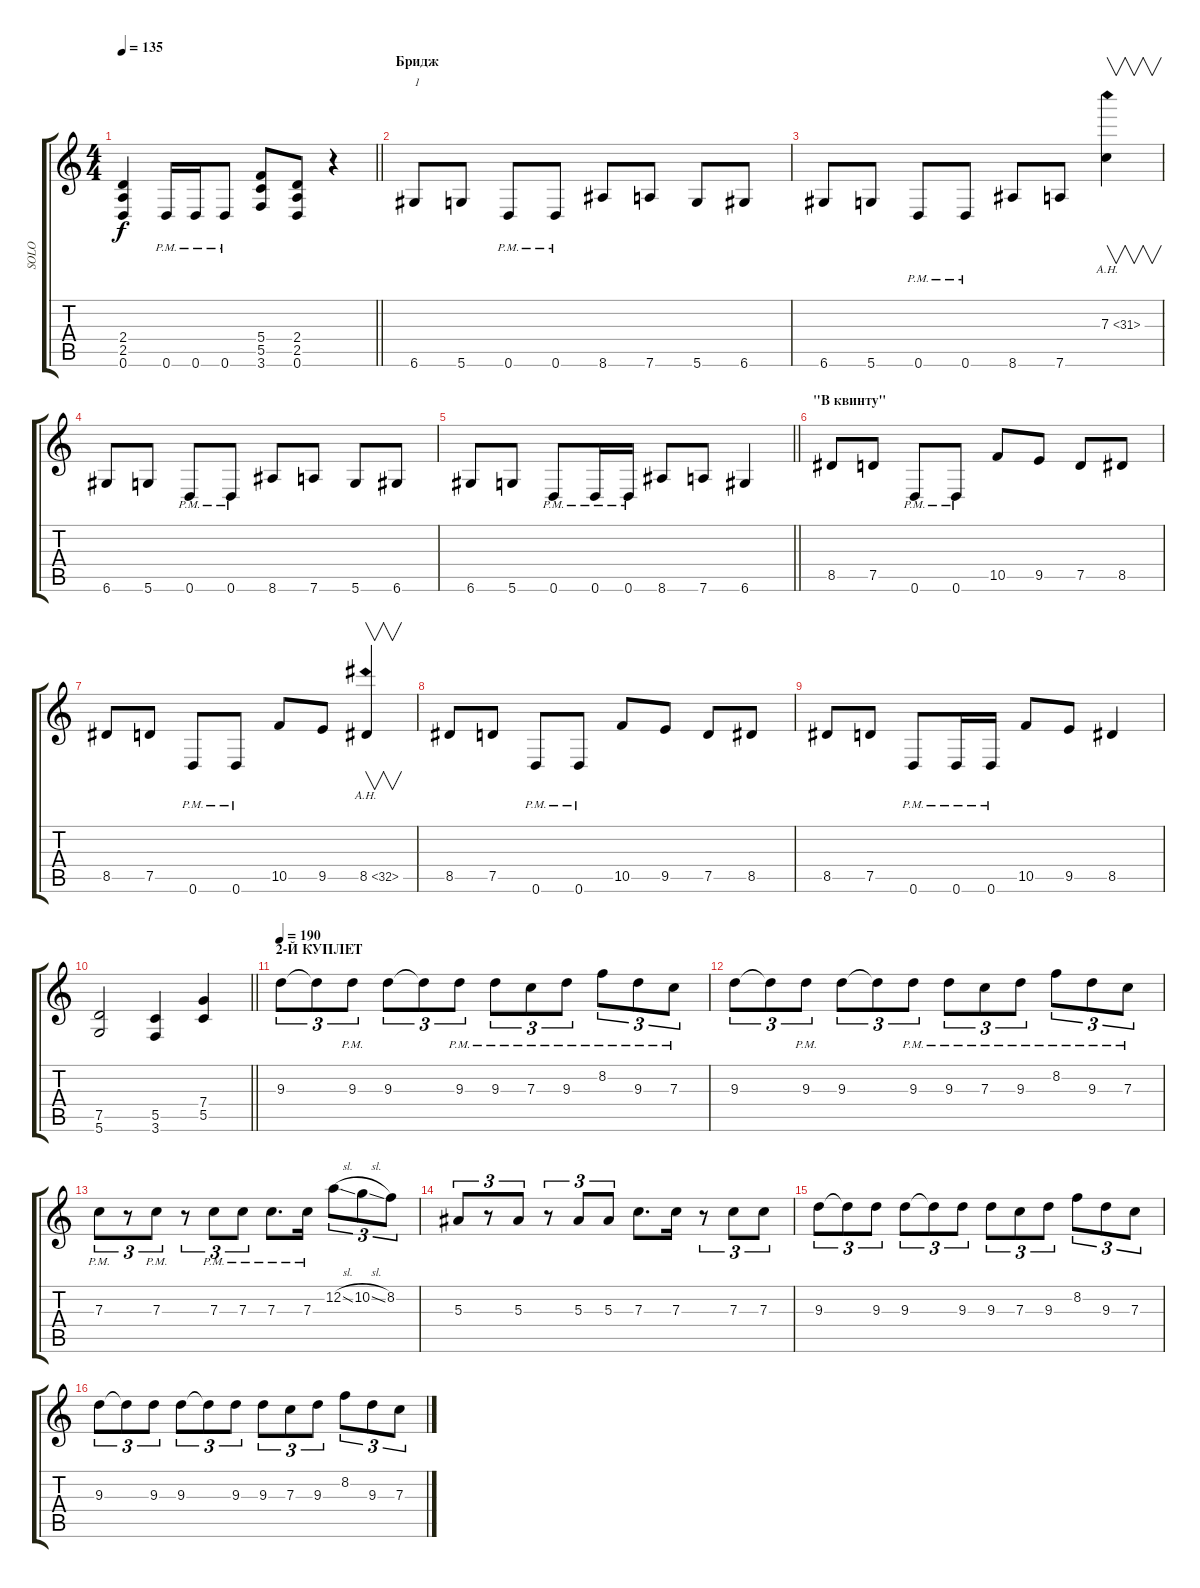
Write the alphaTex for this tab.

\track ("SOLO" "SOLO") {instrument distortionguitar}
\staff {score tabs}
\tuning (D4 A3 F3 C3 G2 D2) {hide}
\ts (4 4)
\tempo 135
\clef g2
\barLineRight lightlight
\ks c
(2.4 2.5 0.6).4{dy f instrument distortionguitar} 0.6{pm}.16{volume 16} 0.6{pm}.16{volume 15} 0.6{pm}.8{volume 15} (5.4 5.5 3.6).8{volume 10} (2.4 2.5 0.6).8 r.4 |
\section ("" "Бридж")
6.6.8{txt "1"} 5.6.8 0.6{pm}.8 0.6{pm}.8 8.6.8 7.6.8 5.6.8 6.6.8 |
6.6.8 5.6.8 0.6{pm}.8 0.6{pm}.8 8.6.8 7.6.8 7.3{ah 24}.4{v} |
6.6.8 5.6.8 0.6{pm}.8 0.6{pm}.8 8.6.8 7.6.8 5.6.8 6.6.8 |
\barLineRight lightlight
6.6.8 5.6.8 0.6{pm}.8 0.6{pm}.16 0.6{pm}.16 8.6.8 7.6.8 6.6.4 |
\section ("" "\"В квинту\"")
8.5.8 7.5.8 0.6{pm}.8 0.6{pm}.8 10.5.8 9.5.8 7.5.8 8.5.8 |
8.5.8 7.5.8 0.6{pm}.8 0.6{pm}.8 10.5.8 9.5.8 8.5{ah 24}.4{v} |
8.5.8 7.5.8 0.6{pm}.8 0.6{pm}.8 10.5.8 9.5.8 7.5.8 8.5.8 |
8.5.8 7.5.8 0.6{pm}.8 0.6{pm}.16 0.6{pm}.16 10.5.8 9.5.8 8.5.4 |
\barLineRight lightlight
(7.5 5.6).2 (5.5 3.6).4 (7.4 5.5).4 |
\section ("" "2-Й КУПЛЕТ")
\tempo 180
\tempo 190
9.3.8{tu (3 2)} 9.3{t}.8{tu (3 2)} 9.3{pm}.8{tu (3 2)} 9.3.8{tu (3 2)} 9.3{t}.8{tu (3 2)} 9.3{pm}.8{tu (3 2)} 9.3{pm}.8{tu (3 2)} 7.3{pm}.8{tu (3 2)} 9.3{pm}.8{tu (3 2)} 8.2{pm}.8{tu (3 2)} 9.3{pm}.8{tu (3 2)} 7.3{pm}.8{tu (3 2)} |
9.3.8{tu (3 2)} 9.3{t}.8{tu (3 2)} 9.3{pm}.8{tu (3 2)} 9.3.8{tu (3 2)} 9.3{t}.8{tu (3 2)} 9.3{pm}.8{tu (3 2)} 9.3{pm}.8{tu (3 2)} 7.3{pm}.8{tu (3 2)} 9.3{pm}.8{tu (3 2)} 8.2{pm}.8{tu (3 2)} 9.3{pm}.8{tu (3 2)} 7.3{pm}.8{tu (3 2)} |
7.3{pm}.8{tu (3 2)} r.8{tu (3 2)} 7.3{pm}.8{tu (3 2)} r.8{tu (3 2)} 7.3{pm}.8{tu (3 2)} 7.3{pm}.8{tu (3 2)} 7.3{pm}.8{d} 7.3{pm}.16 12.2{sl}.8{tu (3 2)} 10.2{sl}.8{tu (3 2)} 8.2.8{tu (3 2)} |
5.3.8{tu (3 2)} r.8{tu (3 2)} 5.3.8{tu (3 2)} r.8{tu (3 2)} 5.3.8{tu (3 2)} 5.3.8{tu (3 2)} 7.3.8{d} 7.3.16 r.8{tu (3 2)} 7.3.8{tu (3 2)} 7.3.8{tu (3 2)} |
9.3.8{tu (3 2)} 9.3{t}.8{tu (3 2)} 9.3.8{tu (3 2)} 9.3.8{tu (3 2)} 9.3{t}.8{tu (3 2)} 9.3.8{tu (3 2)} 9.3.8{tu (3 2)} 7.3.8{tu (3 2)} 9.3.8{tu (3 2)} 8.2.8{tu (3 2)} 9.3.8{tu (3 2)} 7.3.8{tu (3 2)} |
9.3.8{tu (3 2)} 9.3{t}.8{tu (3 2)} 9.3.8{tu (3 2)} 9.3.8{tu (3 2)} 9.3{t}.8{tu (3 2)} 9.3.8{tu (3 2)} 9.3.8{tu (3 2)} 7.3.8{tu (3 2)} 9.3.8{tu (3 2)} 8.2.8{tu (3 2)} 9.3.8{tu (3 2)} 7.3.8{tu (3 2)}
